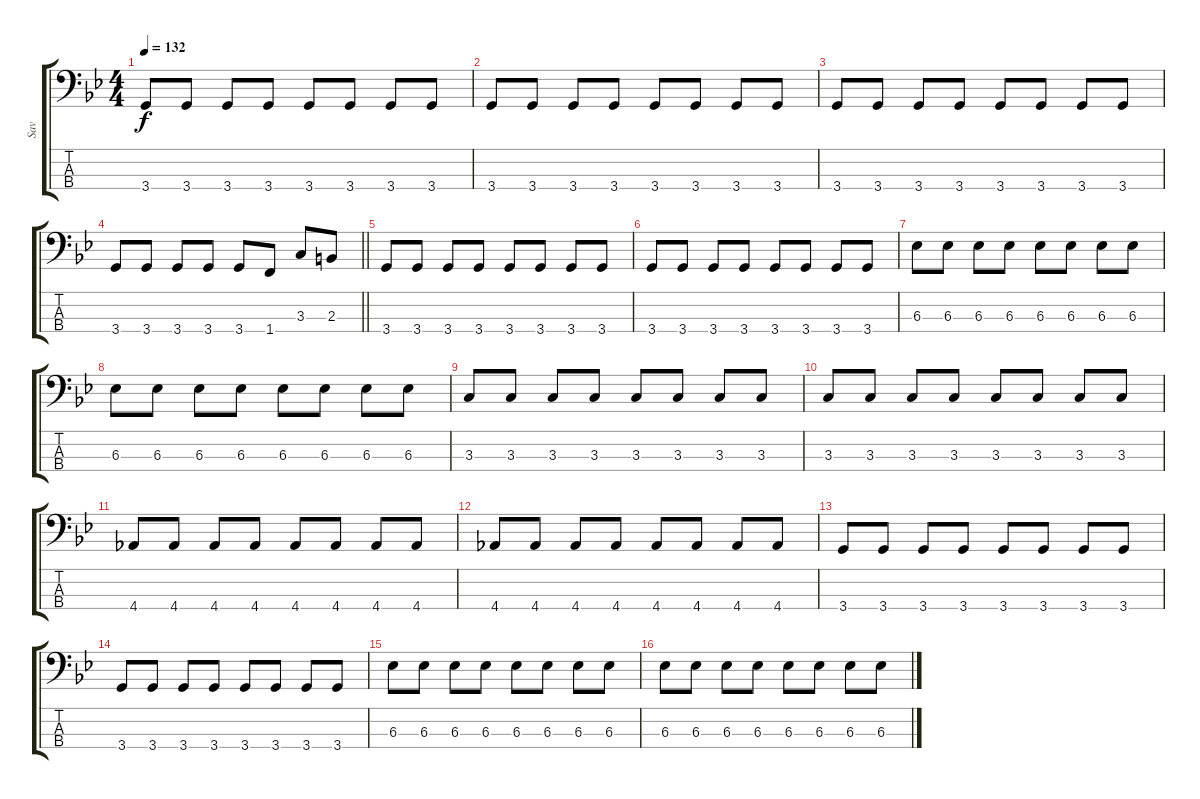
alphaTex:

\track ("Sav" "Sav") {instrument electricbassfinger}
\staff {score tabs}
\tuning (G2 D2 A1 E1) {hide}
\ts (4 4)
\tempo 132
\clef f4
\ks gminor
3.4.8{dy f} 3.4.8 3.4.8 3.4.8 3.4.8 3.4.8 3.4.8 3.4.8 |
3.4.8 3.4.8 3.4.8 3.4.8 3.4.8 3.4.8 3.4.8 3.4.8 |
3.4.8 3.4.8 3.4.8 3.4.8 3.4.8 3.4.8 3.4.8 3.4.8 |
\barLineRight lightlight
3.4.8 3.4.8 3.4.8 3.4.8 3.4.8 1.4.8 3.3.8 2.3.8 |
3.4.8 3.4.8 3.4.8 3.4.8 3.4.8 3.4.8 3.4.8 3.4.8 |
3.4.8 3.4.8 3.4.8 3.4.8 3.4.8 3.4.8 3.4.8 3.4.8 |
6.3.8 6.3.8 6.3.8 6.3.8 6.3.8 6.3.8 6.3.8 6.3.8 |
6.3.8 6.3.8 6.3.8 6.3.8 6.3.8 6.3.8 6.3.8 6.3.8 |
3.3.8 3.3.8 3.3.8 3.3.8 3.3.8 3.3.8 3.3.8 3.3.8 |
3.3.8 3.3.8 3.3.8 3.3.8 3.3.8 3.3.8 3.3.8 3.3.8 |
4.4.8 4.4.8 4.4.8 4.4.8 4.4.8 4.4.8 4.4.8 4.4.8 |
4.4.8 4.4.8 4.4.8 4.4.8 4.4.8 4.4.8 4.4.8 4.4.8 |
3.4.8 3.4.8 3.4.8 3.4.8 3.4.8 3.4.8 3.4.8 3.4.8 |
3.4.8 3.4.8 3.4.8 3.4.8 3.4.8 3.4.8 3.4.8 3.4.8 |
6.3.8 6.3.8 6.3.8 6.3.8 6.3.8 6.3.8 6.3.8 6.3.8 |
6.3.8 6.3.8 6.3.8 6.3.8 6.3.8 6.3.8 6.3.8 6.3.8
